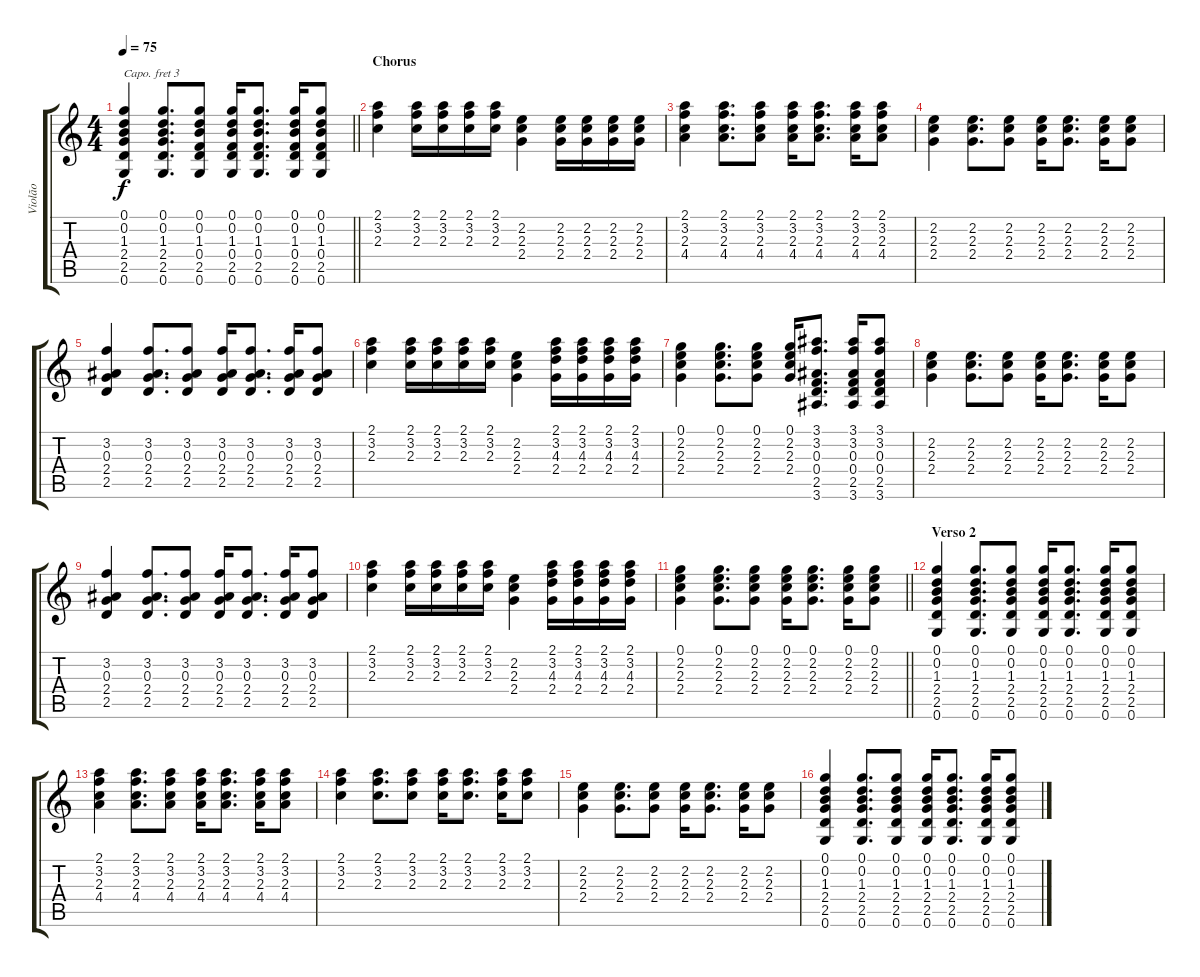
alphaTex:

\track ("Violão" "Violão") {instrument acousticguitarsteel}
\staff {score tabs}
\capo 3
\tuning (E4 B3 G3 D3 A2 E2) {hide}
\ts (4 4)
\tempo 75
\clef g2
\barLineRight lightlight
\ks c
(0.1 0.2 1.3 2.4 2.5 0.6).4{dy f} (0.1 0.2 1.3 2.4 2.5 0.6).8{d} (0.1 0.2 1.3 0.4 2.5 0.6).8 (0.1 0.2 1.3 0.4 2.5 0.6).16 (0.1 0.2 1.3 0.4 2.5 0.6).8{d} (0.1 0.2 1.3 0.4 2.5 0.6).16 (0.1 0.2 1.3 0.4 2.5 0.6).8 |
\section ("" "Chorus")
(2.1 3.2 2.3).4 (2.1 3.2 2.3).16 (2.1 3.2 2.3).16 (2.1 3.2 2.3).16 (2.1 3.2 2.3).16 (2.2 2.3 2.4).4 (2.2 2.3 2.4).16 (2.2 2.3 2.4).16 (2.2 2.3 2.4).16 (2.2 2.3 2.4).16 |
(2.1 3.2 2.3 4.4).4 (2.1 3.2 2.3 4.4).8{d} (2.1 3.2 2.3 4.4).8 (2.1 3.2 2.3 4.4).16 (2.1 3.2 2.3 4.4).8{d} (2.1 3.2 2.3 4.4).16 (2.1 3.2 2.3 4.4).8 |
(2.2 2.3 2.4).4 (2.2 2.3 2.4).8{d} (2.2 2.3 2.4).8 (2.2 2.3 2.4).16 (2.2 2.3 2.4).8{d} (2.2 2.3 2.4).16 (2.2 2.3 2.4).8 |
(3.2 0.3 2.4 2.5).4 (3.2 0.3 2.4 2.5).8{d} (3.2 0.3 2.4 2.5).8 (3.2 0.3 2.4 2.5).16 (3.2 0.3 2.4 2.5).8{d} (3.2 0.3 2.4 2.5).16 (3.2 0.3 2.4 2.5).8 |
(2.1 3.2 2.3).4 (2.1 3.2 2.3).16 (2.1 3.2 2.3).16 (2.1 3.2 2.3).16 (2.1 3.2 2.3).16 (2.2 2.3 2.4).4 (2.1 3.2 4.3 2.4).16 (2.1 3.2 4.3 2.4).16 (2.1 3.2 4.3 2.4).16 (2.1 3.2 4.3 2.4).16 |
(0.1 2.2 2.3 2.4).4 (0.1 2.2 2.3 2.4).8{d} (0.1 2.2 2.3 2.4).8 (0.1 2.2 2.3 2.4).16 (3.1 3.2 0.3 0.4 2.5 3.6).8{d} (3.1 3.2 0.3 0.4 2.5 3.6).16 (3.1 3.2 0.3 0.4 2.5 3.6).8 |
(2.2 2.3 2.4).4 (2.2 2.3 2.4).8{d} (2.2 2.3 2.4).8 (2.2 2.3 2.4).16 (2.2 2.3 2.4).8{d} (2.2 2.3 2.4).16 (2.2 2.3 2.4).8 |
(3.2 0.3 2.4 2.5).4 (3.2 0.3 2.4 2.5).8{d} (3.2 0.3 2.4 2.5).8 (3.2 0.3 2.4 2.5).16 (3.2 0.3 2.4 2.5).8{d} (3.2 0.3 2.4 2.5).16 (3.2 0.3 2.4 2.5).8 |
(2.1 3.2 2.3).4 (2.1 3.2 2.3).16 (2.1 3.2 2.3).16 (2.1 3.2 2.3).16 (2.1 3.2 2.3).16 (2.2 2.3 2.4).4 (2.1 3.2 4.3 2.4).16 (2.1 3.2 4.3 2.4).16 (2.1 3.2 4.3 2.4).16 (2.1 3.2 4.3 2.4).16 |
\barLineRight lightlight
(0.1 2.2 2.3 2.4).4 (0.1 2.2 2.3 2.4).8{d} (0.1 2.2 2.3 2.4).8 (0.1 2.2 2.3 2.4).16 (0.1 2.2 2.3 2.4).8{d} (0.1 2.2 2.3 2.4).16 (0.1 2.2 2.3 2.4).8 |
\section ("" "Verso 2")
(0.1 0.2 1.3 2.4 2.5 0.6).4 (0.1 0.2 1.3 2.4 2.5 0.6).8{d} (0.1 0.2 1.3 2.4 2.5 0.6).8 (0.1 0.2 1.3 2.4 2.5 0.6).16 (0.1 0.2 1.3 2.4 2.5 0.6).8{d} (0.1 0.2 1.3 2.4 2.5 0.6).16 (0.1 0.2 1.3 2.4 2.5 0.6).8 |
(2.1 3.2 2.3 4.4).4 (2.1 3.2 2.3 4.4).8{d} (2.1 3.2 2.3 4.4).8 (2.1 3.2 2.3 4.4).16 (2.1 3.2 2.3 4.4).8{d} (2.1 3.2 2.3 4.4).16 (2.1 3.2 2.3 4.4).8 |
(2.1 3.2 2.3).4 (2.1 3.2 2.3).8{d} (2.1 3.2 2.3).8 (2.1 3.2 2.3).16 (2.1 3.2 2.3).8{d} (2.1 3.2 2.3).16 (2.1 3.2 2.3).8 |
(2.2 2.3 2.4).4 (2.2 2.3 2.4).8{d} (2.2 2.3 2.4).8 (2.2 2.3 2.4).16 (2.2 2.3 2.4).8{d} (2.2 2.3 2.4).16 (2.2 2.3 2.4).8 |
(0.1 0.2 1.3 2.4 2.5 0.6).4 (0.1 0.2 1.3 2.4 2.5 0.6).8{d} (0.1 0.2 1.3 2.4 2.5 0.6).8 (0.1 0.2 1.3 2.4 2.5 0.6).16 (0.1 0.2 1.3 2.4 2.5 0.6).8{d} (0.1 0.2 1.3 2.4 2.5 0.6).16 (0.1 0.2 1.3 2.4 2.5 0.6).8
